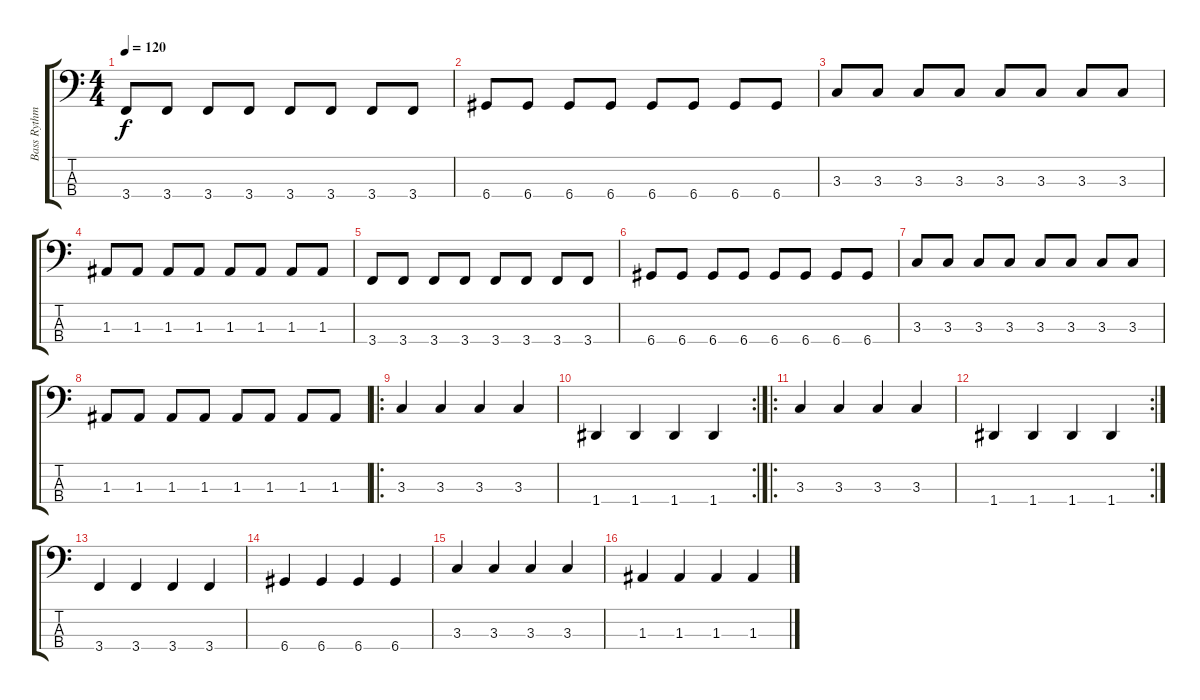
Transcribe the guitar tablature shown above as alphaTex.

\track ("Bass Rythm" "Bass Rythm") {instrument electricbassfinger}
\staff {score tabs}
\tuning (G2 D2 A1 D1) {hide}
\ts (4 4)
\tempo 120
\clef f4
\ks c
3.4.8{dy f} 3.4.8 3.4.8 3.4.8 3.4.8 3.4.8 3.4.8 3.4.8 |
6.4.8 6.4.8 6.4.8 6.4.8 6.4.8 6.4.8 6.4.8 6.4.8 |
3.3.8 3.3.8 3.3.8 3.3.8 3.3.8 3.3.8 3.3.8 3.3.8 |
1.3.8 1.3.8 1.3.8 1.3.8 1.3.8 1.3.8 1.3.8 1.3.8 |
3.4.8 3.4.8 3.4.8 3.4.8 3.4.8 3.4.8 3.4.8 3.4.8 |
6.4.8 6.4.8 6.4.8 6.4.8 6.4.8 6.4.8 6.4.8 6.4.8 |
3.3.8 3.3.8 3.3.8 3.3.8 3.3.8 3.3.8 3.3.8 3.3.8 |
1.3.8 1.3.8 1.3.8 1.3.8 1.3.8 1.3.8 1.3.8 1.3.8 |
\ro
3.3.4 3.3.4 3.3.4 3.3.4 |
\rc 2
1.4.4 1.4.4 1.4.4 1.4.4 |
\ro
3.3.4 3.3.4 3.3.4 3.3.4 |
\rc 2
1.4.4 1.4.4 1.4.4 1.4.4 |
3.4.4 3.4.4 3.4.4 3.4.4 |
6.4.4 6.4.4 6.4.4 6.4.4 |
3.3.4 3.3.4 3.3.4 3.3.4 |
1.3.4 1.3.4 1.3.4 1.3.4
